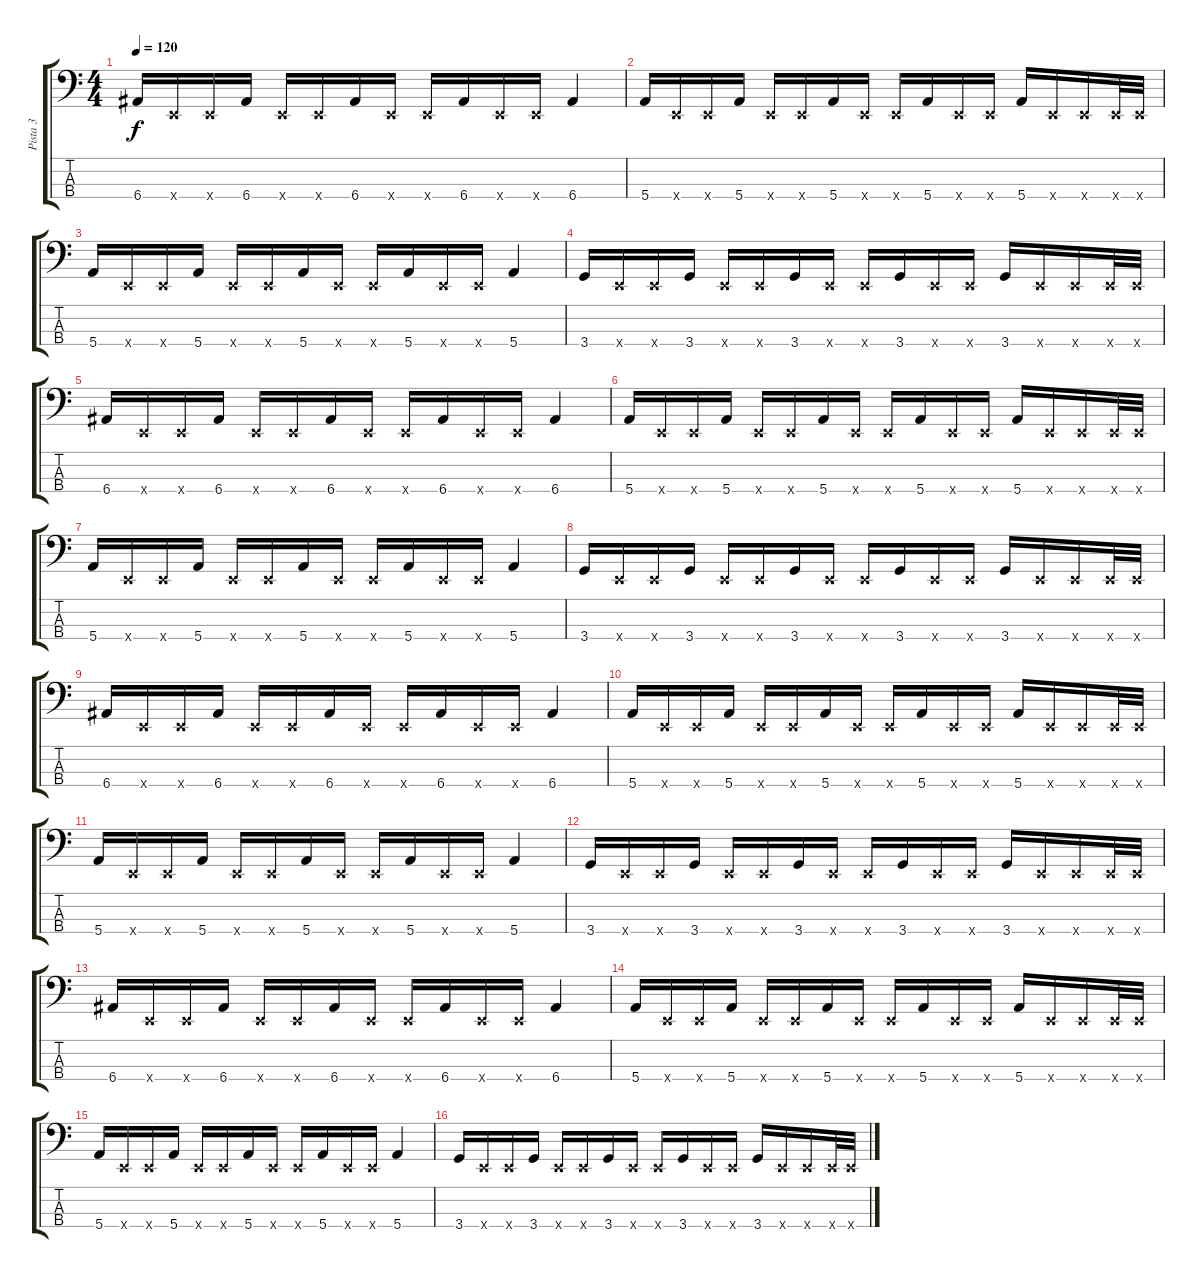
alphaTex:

\track ("Pista 3" "Pista 3") {instrument slapbass1}
\staff {score tabs}
\tuning (G2 D2 A1 E1) {hide}
\ts (4 4)
\tempo 120
\clef f4
\ks c
6.4.16{dy f} 0.4{x}.16 0.4{x}.16 6.4.16 0.4{x}.16 0.4{x}.16 6.4.16 0.4{x}.16 0.4{x}.16 6.4.16 0.4{x}.16 0.4{x}.16 6.4.4 |
5.4.16 0.4{x}.16 0.4{x}.16 5.4.16 0.4{x}.16 0.4{x}.16 5.4.16 0.4{x}.16 0.4{x}.16 5.4.16 0.4{x}.16 0.4{x}.16 5.4.16 0.4{x}.16 0.4{x}.16 0.4{x}.32 0.4{x}.32 |
5.4.16 0.4{x}.16 0.4{x}.16 5.4.16 0.4{x}.16 0.4{x}.16 5.4.16 0.4{x}.16 0.4{x}.16 5.4.16 0.4{x}.16 0.4{x}.16 5.4.4 |
3.4.16 0.4{x}.16 0.4{x}.16 3.4.16 0.4{x}.16 0.4{x}.16 3.4.16 0.4{x}.16 0.4{x}.16 3.4.16 0.4{x}.16 0.4{x}.16 3.4.16 0.4{x}.16 0.4{x}.16 0.4{x}.32 0.4{x}.32 |
6.4.16 0.4{x}.16 0.4{x}.16 6.4.16 0.4{x}.16 0.4{x}.16 6.4.16 0.4{x}.16 0.4{x}.16 6.4.16 0.4{x}.16 0.4{x}.16 6.4.4 |
5.4.16 0.4{x}.16 0.4{x}.16 5.4.16 0.4{x}.16 0.4{x}.16 5.4.16 0.4{x}.16 0.4{x}.16 5.4.16 0.4{x}.16 0.4{x}.16 5.4.16 0.4{x}.16 0.4{x}.16 0.4{x}.32 0.4{x}.32 |
5.4.16 0.4{x}.16 0.4{x}.16 5.4.16 0.4{x}.16 0.4{x}.16 5.4.16 0.4{x}.16 0.4{x}.16 5.4.16 0.4{x}.16 0.4{x}.16 5.4.4 |
3.4.16 0.4{x}.16 0.4{x}.16 3.4.16 0.4{x}.16 0.4{x}.16 3.4.16 0.4{x}.16 0.4{x}.16 3.4.16 0.4{x}.16 0.4{x}.16 3.4.16 0.4{x}.16 0.4{x}.16 0.4{x}.32 0.4{x}.32 |
6.4.16 0.4{x}.16 0.4{x}.16 6.4.16 0.4{x}.16 0.4{x}.16 6.4.16 0.4{x}.16 0.4{x}.16 6.4.16 0.4{x}.16 0.4{x}.16 6.4.4 |
5.4.16 0.4{x}.16 0.4{x}.16 5.4.16 0.4{x}.16 0.4{x}.16 5.4.16 0.4{x}.16 0.4{x}.16 5.4.16 0.4{x}.16 0.4{x}.16 5.4.16 0.4{x}.16 0.4{x}.16 0.4{x}.32 0.4{x}.32 |
5.4.16 0.4{x}.16 0.4{x}.16 5.4.16 0.4{x}.16 0.4{x}.16 5.4.16 0.4{x}.16 0.4{x}.16 5.4.16 0.4{x}.16 0.4{x}.16 5.4.4 |
3.4.16 0.4{x}.16 0.4{x}.16 3.4.16 0.4{x}.16 0.4{x}.16 3.4.16 0.4{x}.16 0.4{x}.16 3.4.16 0.4{x}.16 0.4{x}.16 3.4.16 0.4{x}.16 0.4{x}.16 0.4{x}.32 0.4{x}.32 |
6.4.16 0.4{x}.16 0.4{x}.16 6.4.16 0.4{x}.16 0.4{x}.16 6.4.16 0.4{x}.16 0.4{x}.16 6.4.16 0.4{x}.16 0.4{x}.16 6.4.4 |
5.4.16 0.4{x}.16 0.4{x}.16 5.4.16 0.4{x}.16 0.4{x}.16 5.4.16 0.4{x}.16 0.4{x}.16 5.4.16 0.4{x}.16 0.4{x}.16 5.4.16 0.4{x}.16 0.4{x}.16 0.4{x}.32 0.4{x}.32 |
5.4.16 0.4{x}.16 0.4{x}.16 5.4.16 0.4{x}.16 0.4{x}.16 5.4.16 0.4{x}.16 0.4{x}.16 5.4.16 0.4{x}.16 0.4{x}.16 5.4.4 |
3.4.16 0.4{x}.16 0.4{x}.16 3.4.16 0.4{x}.16 0.4{x}.16 3.4.16 0.4{x}.16 0.4{x}.16 3.4.16 0.4{x}.16 0.4{x}.16 3.4.16 0.4{x}.16 0.4{x}.16 0.4{x}.32 0.4{x}.32
